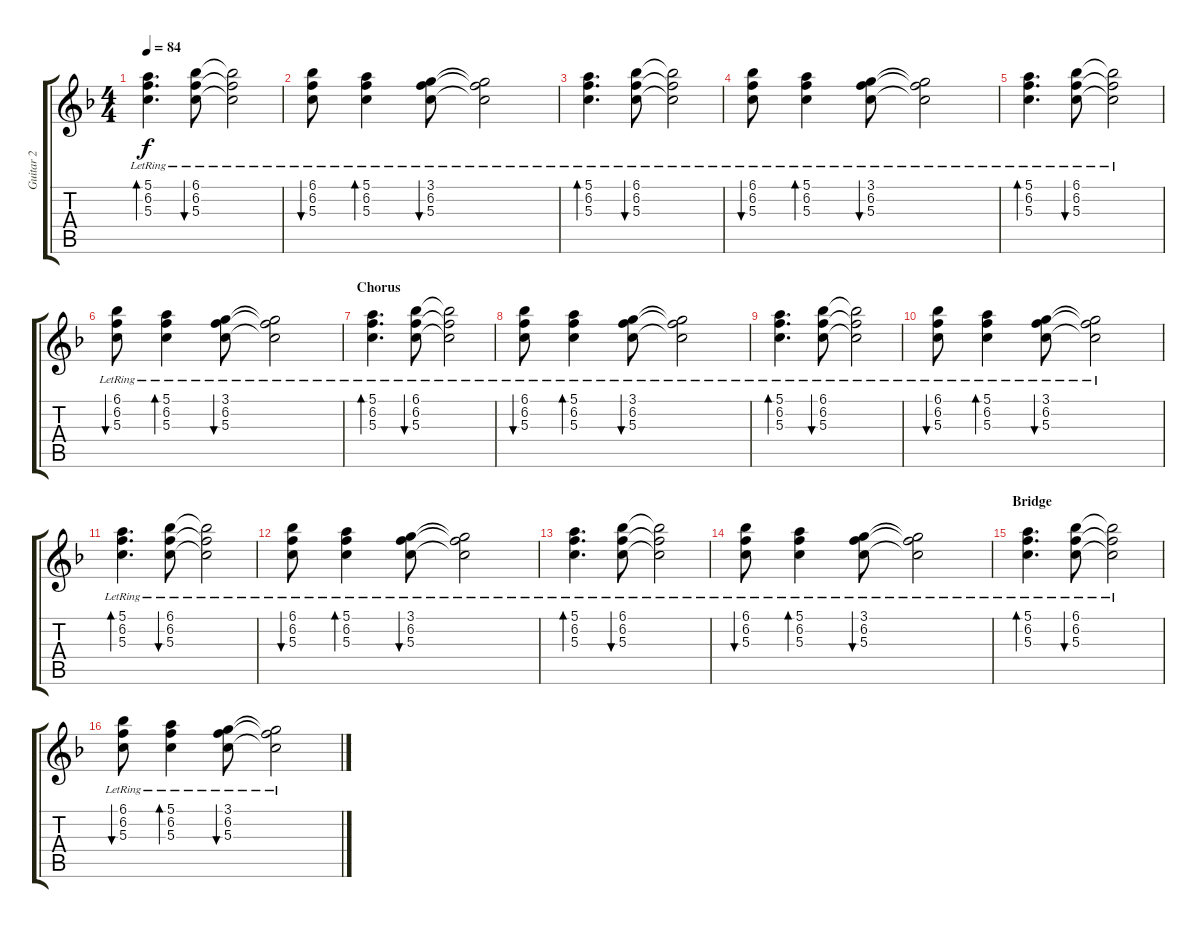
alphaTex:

\track ("Guitar 2" "Guitar 2") {instrument acousticguitarnylon}
\staff {score tabs}
\tuning (E4 B3 G3 D3 A2 E2) {hide}
\ts (4 4)
\tempo 84
\clef g2
\ks f
(5.1{lr} 6.2{lr} 5.3{lr}).4{d bd 120 dy f} (6.1{lr} 6.2{lr} 5.3{lr}).8{bu 120} (6.1{lr t} 6.2{lr t} 5.3{lr t}).2 |
(6.1{lr} 6.2{lr} 5.3{lr}).8{bu 120} (5.1{lr} 6.2{lr} 5.3{lr}).4{bd 120} (3.1{lr} 6.2{lr} 5.3{lr}).8{bu 60} (3.1{lr t} 6.2{lr t} 5.3{lr t}).2 |
(5.1{lr} 6.2{lr} 5.3{lr}).4{d bd 120} (6.1{lr} 6.2{lr} 5.3{lr}).8{bu 120} (6.1{lr t} 6.2{lr t} 5.3{lr t}).2 |
(6.1{lr} 6.2{lr} 5.3{lr}).8{bu 120} (5.1{lr} 6.2{lr} 5.3{lr}).4{bd 120} (3.1{lr} 6.2{lr} 5.3{lr}).8{bu 60} (3.1{lr t} 6.2{lr t} 5.3{lr t}).2 |
(5.1{lr} 6.2{lr} 5.3{lr}).4{d bd 120} (6.1{lr} 6.2{lr} 5.3{lr}).8{bu 120} (6.1{lr t} 6.2{lr t} 5.3{lr t}).2 |
(6.1{lr} 6.2{lr} 5.3{lr}).8{bu 120} (5.1{lr} 6.2{lr} 5.3{lr}).4{bd 120} (3.1{lr} 6.2{lr} 5.3{lr}).8{bu 60} (3.1{lr t} 6.2{lr t} 5.3{lr t}).2 |
\section ("" "Chorus")
(5.1{lr} 6.2{lr} 5.3{lr}).4{d bd 120} (6.1{lr} 6.2{lr} 5.3{lr}).8{bu 120} (6.1{lr t} 6.2{lr t} 5.3{lr t}).2 |
(6.1{lr} 6.2{lr} 5.3{lr}).8{bu 120} (5.1{lr} 6.2{lr} 5.3{lr}).4{bd 120} (3.1{lr} 6.2{lr} 5.3{lr}).8{bu 60} (3.1{lr t} 6.2{lr t} 5.3{lr t}).2 |
(5.1{lr} 6.2{lr} 5.3{lr}).4{d bd 120} (6.1{lr} 6.2{lr} 5.3{lr}).8{bu 120} (6.1{lr t} 6.2{lr t} 5.3{lr t}).2 |
(6.1{lr} 6.2{lr} 5.3{lr}).8{bu 120} (5.1{lr} 6.2{lr} 5.3{lr}).4{bd 120} (3.1{lr} 6.2{lr} 5.3{lr}).8{bu 60} (3.1{lr t} 6.2{lr t} 5.3{lr t}).2 |
(5.1{lr} 6.2{lr} 5.3{lr}).4{d bd 120} (6.1{lr} 6.2{lr} 5.3{lr}).8{bu 120} (6.1{lr t} 6.2{lr t} 5.3{lr t}).2 |
(6.1{lr} 6.2{lr} 5.3{lr}).8{bu 120} (5.1{lr} 6.2{lr} 5.3{lr}).4{bd 120} (3.1{lr} 6.2{lr} 5.3{lr}).8{bu 60} (3.1{lr t} 6.2{lr t} 5.3{lr t}).2 |
(5.1{lr} 6.2{lr} 5.3{lr}).4{d bd 120} (6.1{lr} 6.2{lr} 5.3{lr}).8{bu 120} (6.1{lr t} 6.2{lr t} 5.3{lr t}).2 |
(6.1{lr} 6.2{lr} 5.3{lr}).8{bu 120} (5.1{lr} 6.2{lr} 5.3{lr}).4{bd 120} (3.1{lr} 6.2{lr} 5.3{lr}).8{bu 60} (3.1{lr t} 6.2{lr t} 5.3{lr t}).2 |
\section ("" "Bridge")
(5.1{lr} 6.2{lr} 5.3{lr}).4{d bd 120} (6.1{lr} 6.2{lr} 5.3{lr}).8{bu 120} (6.1{lr t} 6.2{lr t} 5.3{lr t}).2 |
(6.1{lr} 6.2{lr} 5.3{lr}).8{bu 120} (5.1{lr} 6.2{lr} 5.3{lr}).4{bd 120} (3.1{lr} 6.2{lr} 5.3{lr}).8{bu 60} (3.1{lr t} 6.2{lr t} 5.3{lr t}).2
